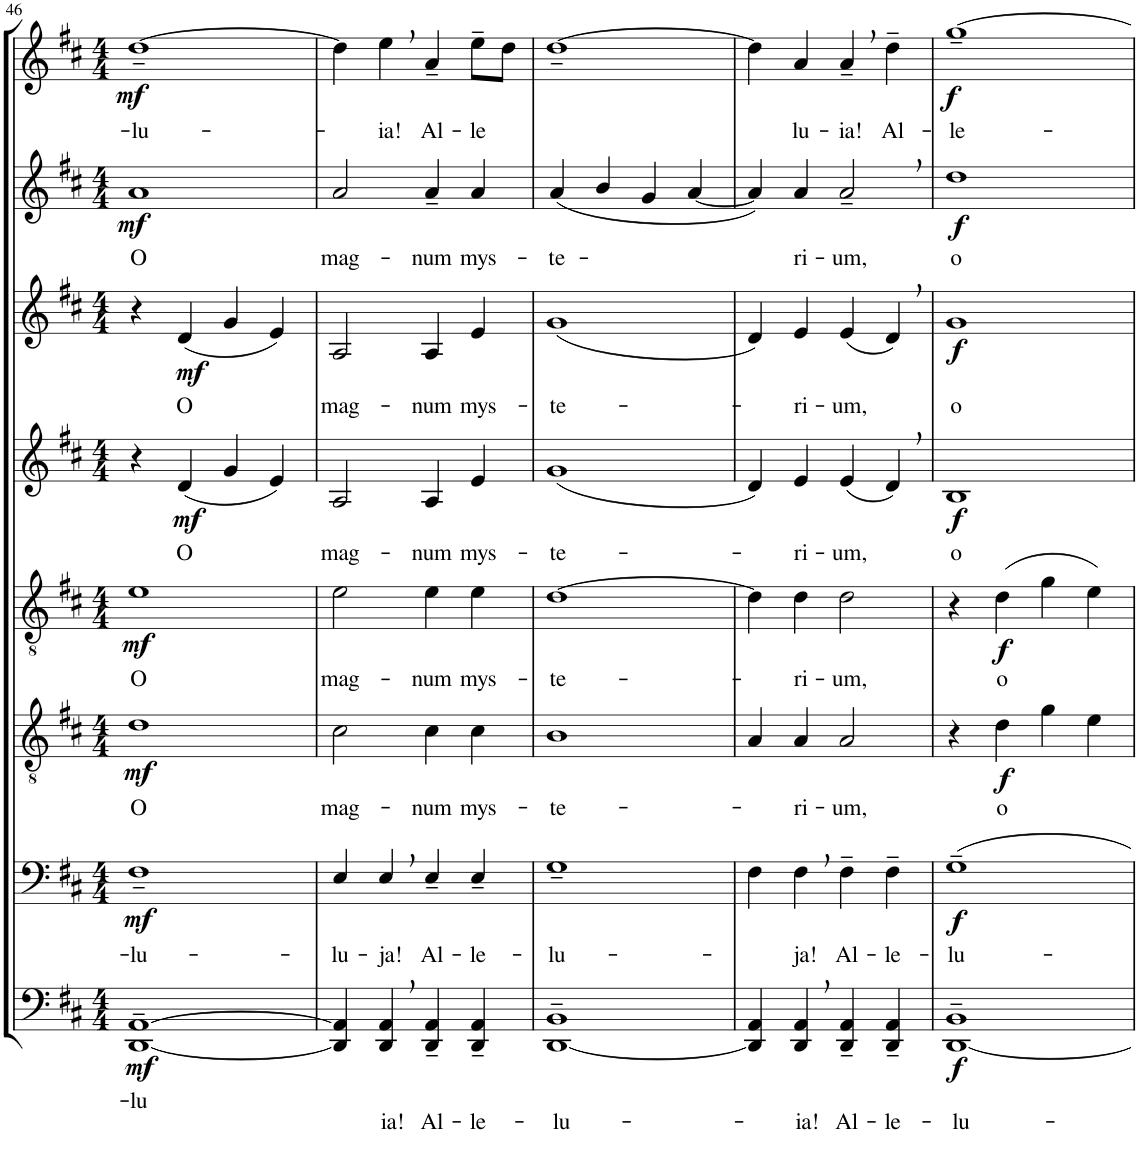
**kern	**text	**dynam	**kern	**text	**dynam	**kern	**text	**dynam	**kern	**text	**dynam	**kern	**text	**dynam	**kern	**text	**dynam	**kern	**text	**dynam	**kern	**text	**dynam
*part8	*part8	*part8	*part7	*part7	*part7	*part6	*part6	*part6	*part5	*part5	*part5	*part4	*part4	*part4	*part3	*part3	*part3	*part2	*part2	*part2	*part1	*part1	*part1
*staff8	*staff8	*staff8	*staff7	*staff7	*staff7	*staff6	*staff6	*staff6	*staff5	*staff5	*staff5	*staff4	*staff4	*staff4	*staff3	*staff3	*staff3	*staff2	*staff2	*staff2	*staff1	*staff1	*staff1
*I"Bassi II	*	*	*I"Bassi I	*	*	*I"Tenori II	*	*	*I"Tenori I	*	*	*I"Contralti II	*	*	*I"Contralti I	*	*	*I"Soprani II	*	*	*I"Soprani I	*	*
!!LO:PB:g=z
*clefF4	*	*	*clefF4	*	*	*clefGv2	*	*	*clefGv2	*	*	*clefG2	*	*	*clefG2	*	*	*clefG2	*	*	*clefG2	*	*
*k[f#c#]	*	*	*k[f#c#]	*	*	*k[f#c#]	*	*	*k[f#c#]	*	*	*k[f#c#]	*	*	*k[f#c#]	*	*	*k[f#c#]	*	*	*k[f#c#]	*	*
*D:	*	*	*D:	*	*	*D:	*	*	*D:	*	*	*D:	*	*	*D:	*	*	*D:	*	*	*D:	*	*
*M4/4	*	*	*M4/4	*	*	*M4/4	*	*	*M4/4	*	*	*M4/4	*	*	*M4/4	*	*	*M4/4	*	*	*M4/4	*	*
=46	=46	=46	=46	=46	=46	=46	=46	=46	=46	=46	=46	=46	=46	=46	=46	=46	=46	=46	=46	=46	=46	=46	=46
!	!LO:LY:b	!LO:DY:b	!	!LO:LY:b	!LO:DY:b	!	!LO:LY:b	!LO:DY:b	!	!LO:LY:b	!LO:DY:b	!	!	!	!	!	!	!	!LO:LY:b	!LO:DY:b	!	!LO:LY:b	!LO:DY:b
[1DD~ [1AA~	-lu	mf	1F#~	-lu-	mf	1d	O	mf	1e	O	mf	4r	.	.	4r	.	.	1a	O	mf	[1dd~	-lu-	mf
!	!	!	!	!	!	!	!	!	!	!	!	!	!LO:LY:b	!LO:DY:b	!	!LO:LY:b	!LO:DY:b	!	!	!	!	!	!
.	.	.	.	.	.	.	.	.	.	.	.	(4d/	O	mf	(4d/	O	mf	.	.	.	.	.	.
.	.	.	.	.	.	.	.	.	.	.	.	4g/	.	.	4g/	.	.	.	.	.	.	.	.
.	.	.	.	.	.	.	.	.	.	.	.	4e/)	.	.	4e/)	.	.	.	.	.	.	.	.
=47	=47	=47	=47	=47	=47	=47	=47	=47	=47	=47	=47	=47	=47	=47	=47	=47	=47	=47	=47	=47	=47	=47	=47
!	!	!	!	!LO:LY:b	!	!	!LO:LY:b	!	!	!LO:LY:b	!	!	!LO:LY:b	!	!	!LO:LY:b	!	!	!LO:LY:b	!	!	!	!
4DD/] 4AA/]	.	.	4E/	-lu-	.	2c#\	mag-	.	2e\	mag-	.	2A/	mag-	.	2A/	mag-	.	2a/	mag-	.	4dd\]	.	.
!	!LO:LY:b	!	!	!LO:LY:b	!	!	!	!	!	!	!	!	!	!	!	!	!	!	!	!	!	!LO:LY:b	!
4DD/, 4AA/,	ia!	.	4E,/	-ja!	.	.	.	.	.	.	.	.	.	.	.	.	.	.	.	.	4ee,\	-ia!	.
!	!LO:LY:b	!	!	!LO:LY:b	!	!	!LO:LY:b	!	!	!LO:LY:b	!	!	!LO:LY:b	!	!	!LO:LY:b	!	!	!LO:LY:b	!	!	!LO:LY:b	!
4DD/~ 4AA/~	Al-	.	4E~/	Al-	.	4c#\	-num	.	4e\	-num	.	4A/	-num	.	4A/	-num	.	4a~/	-num	.	4a~/	Al-	.
!	!LO:LY:b	!	!	!LO:LY:b	!	!	!LO:LY:b	!	!	!LO:LY:b	!	!	!LO:LY:b	!	!	!LO:LY:b	!	!	!LO:LY:b	!	!	!LO:LY:b	!
4DD/~ 4AA/~	-le-	.	4E~/	-le-	.	4c#\	mys-	.	4e\	mys-	.	4e/	mys-	.	4e/	mys-	.	4a/	mys-	.	8ee~\L	-le	.
.	.	.	.	.	.	.	.	.	.	.	.	.	.	.	.	.	.	.	.	.	8dd\J	.	.
=48	=48	=48	=48	=48	=48	=48	=48	=48	=48	=48	=48	=48	=48	=48	=48	=48	=48	=48	=48	=48	=48	=48	=48
!	!LO:LY:b	!	!	!LO:LY:b	!	!	!LO:LY:b	!	!	!LO:LY:b	!	!	!LO:LY:b	!	!	!LO:LY:b	!	!	!LO:LY:b	!	!	!	!
[1DD~ 1BB~	-lu-	.	1G~	-lu-	.	1B	-te-	.	[1d	-te-	.	(1g	-te-	.	(1g	-te-	.	(4a/	-te-	.	[1dd~	.	.
.	.	.	.	.	.	.	.	.	.	.	.	.	.	.	.	.	.	4b/	.	.	.	.	.
.	.	.	.	.	.	.	.	.	.	.	.	.	.	.	.	.	.	4g/	.	.	.	.	.
.	.	.	.	.	.	.	.	.	.	.	.	.	.	.	.	.	.	[4a/	.	.	.	.	.
=49	=49	=49	=49	=49	=49	=49	=49	=49	=49	=49	=49	=49	=49	=49	=49	=49	=49	=49	=49	=49	=49	=49	=49
4DD/] 4AA/	.	.	4F#\	.	.	4A/	.	.	4d\]	.	.	4d/)	.	.	4d/)	.	.	4a/])	.	.	4dd\]	.	.
!	!LO:LY:b	!	!	!LO:LY:b	!	!	!LO:LY:b	!	!	!LO:LY:b	!	!	!LO:LY:b	!	!	!LO:LY:b	!	!	!LO:LY:b	!	!	!LO:LY:b	!
4DD/, 4AA/,	-ia!	.	4F#,\	ja!	.	4A/	-ri-	.	4d\	-ri-	.	4e/	-ri-	.	4e/	-ri-	.	4a/	ri-	.	4a/	lu-	.
!	!LO:LY:b	!	!	!LO:LY:b	!	!	!LO:LY:b	!	!	!LO:LY:b	!	!	!LO:LY:b	!	!	!LO:LY:b	!	!	!LO:LY:b	!	!	!LO:LY:b	!
4DD/~ 4AA/~	Al-	.	4F#~\	Al-	.	2A/	-um,	.	2d\	-um,	.	(4e/	-um,	.	(4e/	-um,	.	2a~,/	-um,	.	4a~,/	-ia!	.
!	!LO:LY:b	!	!	!LO:LY:b	!	!	!	!	!	!	!	!	!	!	!	!	!	!	!	!	!	!LO:LY:b	!
4DD/~ 4AA/~	-le-	.	4F#~\	-le-	.	.	.	.	.	.	.	4d,/)	.	.	4d,/)	.	.	.	.	.	4dd~\	Al-	.
=50	=50	=50	=50	=50	=50	=50	=50	=50	=50	=50	=50	=50	=50	=50	=50	=50	=50	=50	=50	=50	=50	=50	=50
!	!LO:LY:b	!LO:DY:b	!	!LO:LY:b	!LO:DY:b	!	!	!	!	!	!	!	!LO:LY:b	!LO:DY:b	!	!LO:LY:b	!LO:DY:b	!	!LO:LY:b	!LO:DY:b	!	!LO:LY:b	!LO:DY:b
[1DD~ 1BB~	-lu-	f	1G~	-lu-	f	4r	.	.	4r	.	.	1B	o	f	1g	o	f	1dd	o	f	[1gg~	-le-	f
!	!	!	!	!	!	!	!LO:LY:b	!LO:DY:b	!	!LO:LY:b	!LO:DY:b	!	!	!	!	!	!	!	!	!	!	!	!
.	.	.	.	.	.	4d\	o	f	(4d\	o	f	.	.	.	.	.	.	.	.	.	.	.	.
.	.	.	.	.	.	4g\	.	.	4g\	.	.	.	.	.	.	.	.	.	.	.	.	.	.
.	.	.	.	.	.	4e\	.	.	4e\)	.	.	.	.	.	.	.	.	.	.	.	.	.	.
=	=	=	=	=	=	=	=	=	=	=	=	=	=	=	=	=	=	=	=	=	=	=	=
*-	*-	*-	*-	*-	*-	*-	*-	*-	*-	*-	*-	*-	*-	*-	*-	*-	*-	*-	*-	*-	*-	*-	*-
